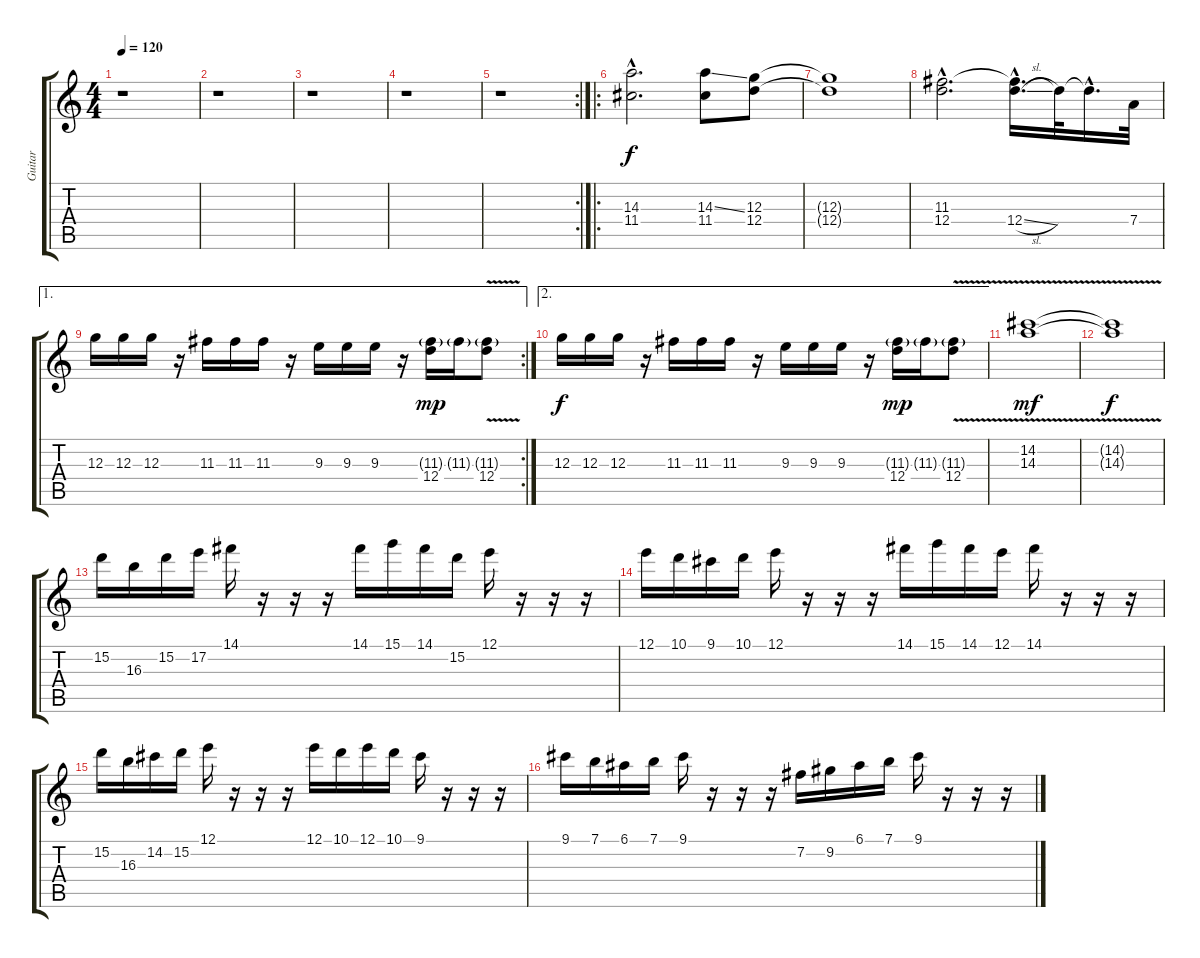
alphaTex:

\track ("Guitar" "Guitar") {instrument distortionguitar}
\staff {score tabs}
\tuning (E4 B3 G3 D3 A2 E2) {hide}
\ts (4 4)
\tempo 120
\clef g2
\ks c
r.1{dy f} |
r.1 |
r.1 |
r.1 |
\rc 2
r.1{volume 0 instrument distortionguitar} |
\ro
(14.3{hac} 11.4{hac}).2{d} (14.3{ss} 11.4).8 (12.3 12.4).8 |
(12.3{t} 12.4{t}).1 |
(11.3{hac} 12.4{hac}).2{d} (11.3{hac t} 12.4{sl hac}).16{d volume 16 instrument distortionguitar} 12.4{t}.32 12.4{hac t}.16{d} 7.4.32 |
\ae 1
\rc 2
12.3.16 12.3.16 12.3.16 r.16 11.3.16 11.3.16 11.3.16 r.16 9.3.16 9.3.16 9.3.16 r.16 (11.3{g} 12.4).16{dy mp} 11.3{g}.16 (11.3{v g} 12.4).8 |
\ae 2
12.3.16{dy f} 12.3.16 12.3.16 r.16 11.3.16 11.3.16 11.3.16 r.16 9.3.16 9.3.16 9.3.16 r.16 (11.3{g} 12.4).16{dy mp} 11.3{g}.16 (11.3{v g} 12.4).8 |
(14.2 14.3{v}).1{dy mf} |
(14.2{t} 14.3{t}).1{dy f} |
15.2.16 16.3.16 15.2.16 17.2.16 14.1.16 r.16 r.16 r.16 14.1.16 15.1.16 14.1.16 15.2.16 12.1.16 r.16 r.16 r.16 |
12.1.16 10.1.16 9.1.16 10.1.16 12.1.16 r.16 r.16 r.16 14.1.16 15.1.16 14.1.16 12.1.16 14.1.16 r.16 r.16 r.16 |
15.2.16 16.3.16 14.2.16 15.2.16 12.1.16 r.16 r.16 r.16 12.1.16 10.1.16 12.1.16 10.1.16 9.1.16 r.16 r.16 r.16 |
9.1.16 7.1.16 6.1.16 7.1.16 9.1.16 r.16 r.16 r.16 7.2.16 9.2.16 6.1.16 7.1.16 9.1.16 r.16 r.16 r.16
